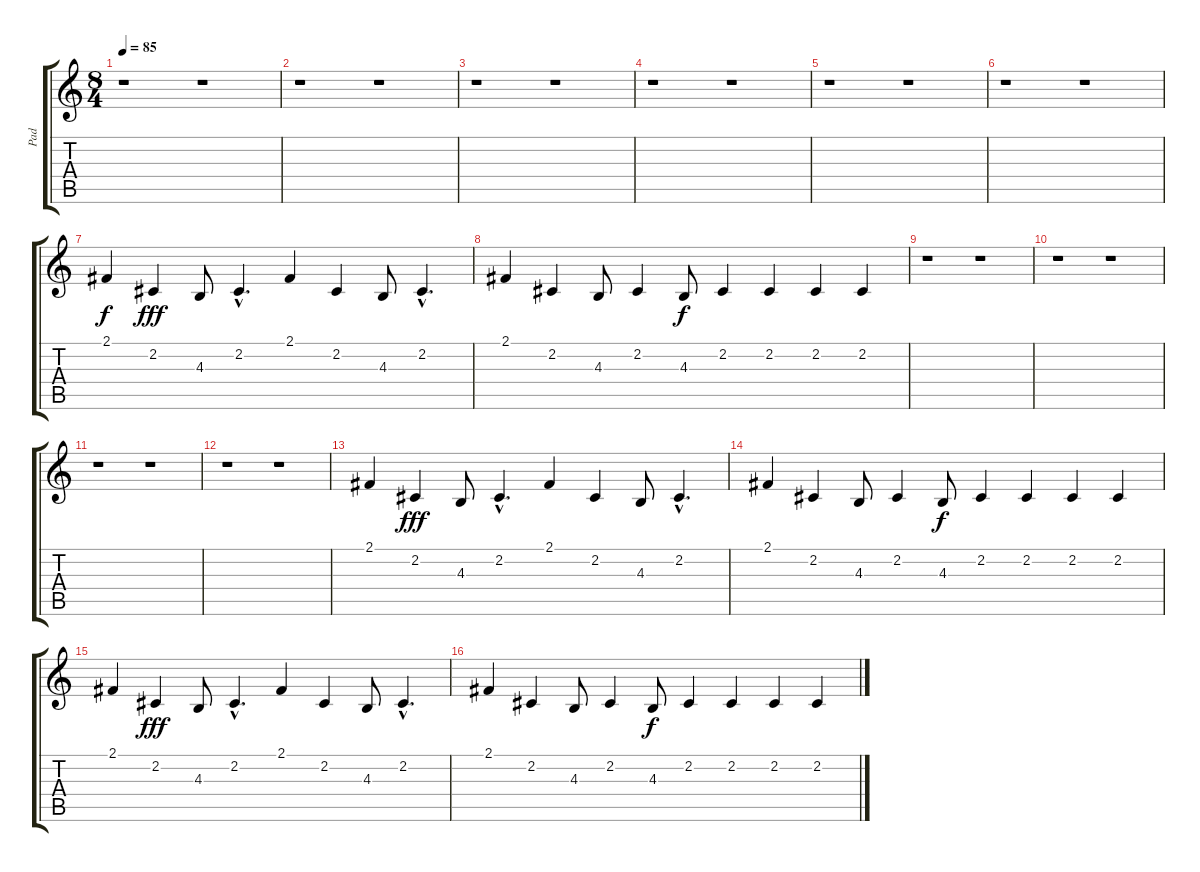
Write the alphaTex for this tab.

\track ("Pad" "Pad") {instrument pad8sweep}
\staff {score tabs}
\tuning (E4 B3 G3 D3 A2 E2) {hide}
\ts (8 4)
\tempo 85
\clef g2
\ks c
r.1{dy f} r.1 |
r.1 r.1 |
r.1 r.1 |
r.1 r.1 |
r.1 r.1 |
r.1 r.1 |
2.1.4 2.2.4{dy fff} 4.3.8 2.2{hac}.4{d} 2.1.4 2.2.4 4.3.8 2.2{hac}.4{d} |
2.1.4 2.2.4 4.3.8 2.2.4 4.3.8{dy f} 2.2.4 2.2.4 2.2.4 2.2.4 |
r.1 r.1 |
r.1 r.1 |
r.1 r.1 |
r.1 r.1 |
2.1.4{volume 14} 2.2.4{dy fff} 4.3.8 2.2{hac}.4{d} 2.1.4 2.2.4 4.3.8 2.2{hac}.4{d} |
2.1.4 2.2.4 4.3.8 2.2.4 4.3.8{dy f} 2.2.4 2.2.4 2.2.4 2.2.4 |
2.1.4 2.2.4{dy fff} 4.3.8 2.2{hac}.4{d} 2.1.4 2.2.4 4.3.8 2.2{hac}.4{d} |
2.1.4 2.2.4 4.3.8 2.2.4 4.3.8{dy f} 2.2.4 2.2.4 2.2.4 2.2.4
